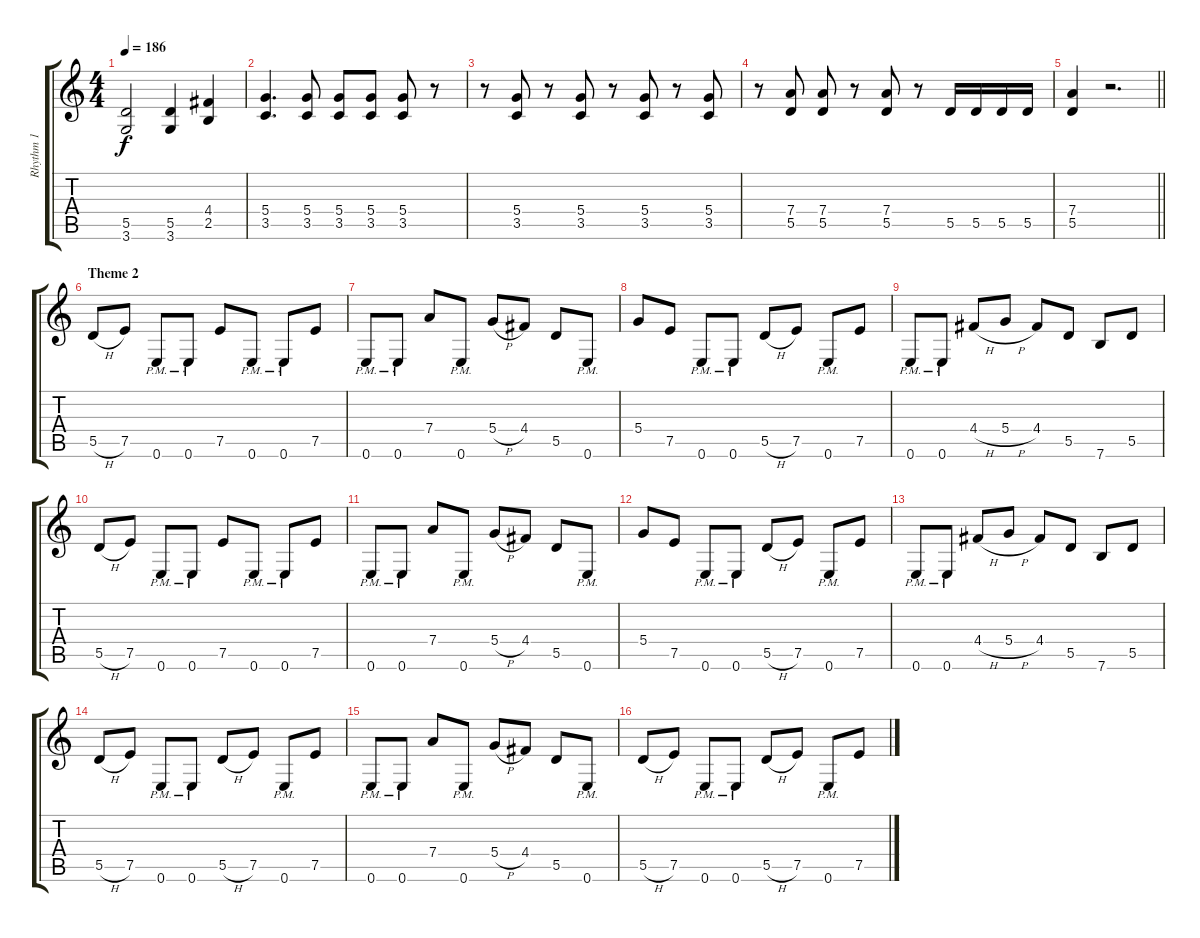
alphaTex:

\track ("Rhythm 1" "Rhythm 1") {instrument distortionguitar}
\staff {score tabs}
\tuning (E4 B3 G3 D3 A2 E2) {hide}
\ts (4 4)
\tempo 186
\clef g2
\ks c
(5.5{t} 3.6{t}).2{dy f} (5.5 3.6).4 (4.4 2.5).4 |
(5.4 3.5).4{d} (5.4 3.5).8 (5.4 3.5).8 (5.4 3.5).8 (5.4 3.5).8 r.8 |
r.8 (5.4 3.5).8 r.8 (5.4 3.5).8 r.8 (5.4 3.5).8 r.8 (5.4 3.5).8 |
r.8 (7.4 5.5).8 (7.4 5.5).8 r.8 (7.4 5.5).8 r.8 5.5.16 5.5.16 5.5.16 5.5.16 |
\barLineRight lightlight
(7.4 5.5).4 r.2{d} |
\section ("" "Theme 2")
5.5{h}.8 7.5.8 0.6{pm}.8 0.6{pm}.8 7.5.8 0.6{pm}.8 0.6{pm}.8 7.5.8 |
0.6{pm}.8 0.6{pm}.8 7.4.8 0.6{pm}.8 5.4{h}.8 4.4.8 5.5.8 0.6{pm}.8 |
5.4.8 7.5.8 0.6{pm}.8 0.6{pm}.8 5.5{h}.8 7.5.8 0.6{pm}.8 7.5.8 |
0.6{pm}.8 0.6{pm}.8 4.4{h}.8 5.4{h}.8 4.4.8 5.5.8 7.6.8 5.5.8 |
5.5{h}.8 7.5.8 0.6{pm}.8 0.6{pm}.8 7.5.8 0.6{pm}.8 0.6{pm}.8 7.5.8 |
0.6{pm}.8 0.6{pm}.8 7.4.8 0.6{pm}.8 5.4{h}.8 4.4.8 5.5.8 0.6{pm}.8 |
5.4.8 7.5.8 0.6{pm}.8 0.6{pm}.8 5.5{h}.8 7.5.8 0.6{pm}.8 7.5.8 |
0.6{pm}.8 0.6{pm}.8 4.4{h}.8 5.4{h}.8 4.4.8 5.5.8 7.6.8 5.5.8 |
5.5{h}.8 7.5.8 0.6{pm}.8 0.6{pm}.8 5.5{h}.8 7.5.8 0.6{pm}.8 7.5.8 |
0.6{pm}.8 0.6{pm}.8 7.4.8 0.6{pm}.8 5.4{h}.8 4.4.8 5.5.8 0.6{pm}.8 |
5.5{h}.8 7.5.8 0.6{pm}.8 0.6{pm}.8 5.5{h}.8 7.5.8 0.6{pm}.8 7.5.8
